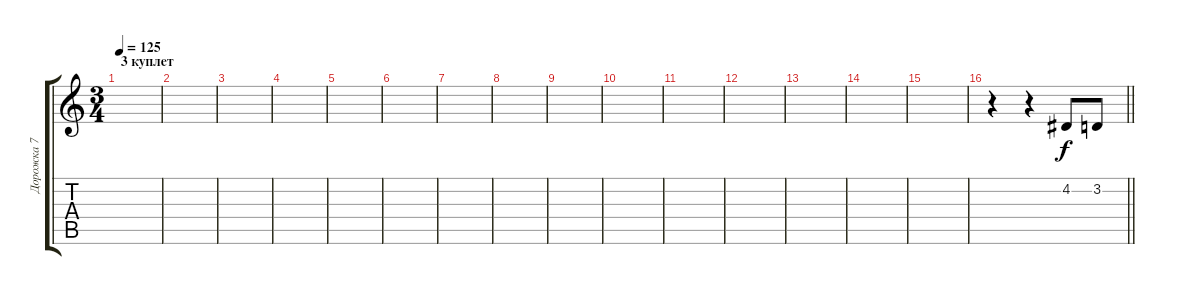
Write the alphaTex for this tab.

\track ("Дорожка 7" "Дорожка 7") {instrument cello}
\staff {score tabs}
\tuning (E4 B3 G3 D3 A2 E2) {hide}
\ts (3 4)
\section ("" "3 куплет")
\tempo 125
\clef g2
\ks c
|
|
|
|
|
|
|
|
|
|
|
|
|
|
|
\barLineRight lightlight
r.4 r.4 4.2.8 3.2.8
